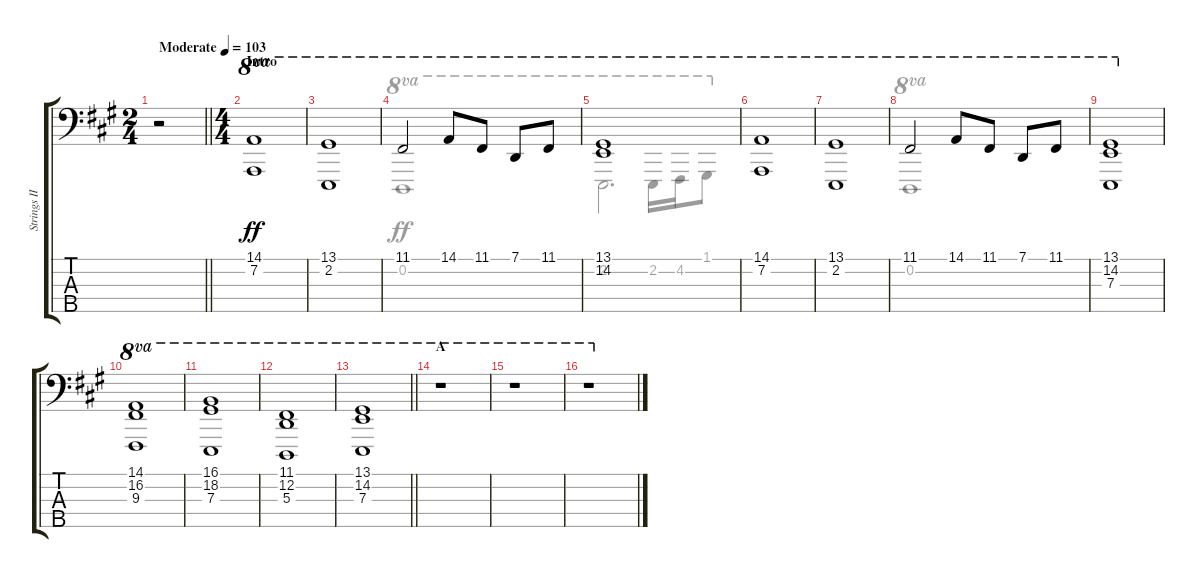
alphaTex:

\track ("Strings III" "Strings II") {instrument stringensemble1}
\staff {score tabs}
\tuning (G2 D2 A1 E1 B0) {hide}
\voice
\ts (2 4)
\tempo (103 "Moderate")
\clef f4
\barLineRight lightlight
\ks a
r.2{dy ff instrument stringensemble1} |
\ts (4 4)
\section ("" "Intro")
(14.1 7.2).1{ot 8va} |
(13.1 2.2).1{ot 8va} |
11.1.2{ot 8va} 14.1.8{ot 8va} 11.1.8{ot 8va} 7.1.8{ot 8va} 11.1.8{ot 8va} |
(13.1 14.2).1{ot 8va} |
(14.1 7.2).1{ot 8va} |
(13.1 2.2).1{ot 8va} |
11.1.2{ot 8va} 14.1.8{ot 8va} 11.1.8{ot 8va} 7.1.8{ot 8va} 11.1.8{ot 8va} |
(13.1 14.2 7.3).1{ot 8va} |
(14.1 16.2 9.3).1{ot 8va} |
(16.1 18.2 7.3).1{ot 8va} |
(11.1 12.2 5.3).1{ot 8va} |
\barLineRight lightlight
(13.1 14.2 7.3).1{ot 8va} |
\section ("" "A")
r.1{ot 8va} |
r.1{ot 8va} |
r.1{ot 8va}
\voice
\clef f4
\ottava regular
\simile none
\barLineRight lightlight
\ks a
|
|
|
0.2.1{ot 8va} |
2.2.2{d ot 8va} 2.2.16{ot 8va} 4.2.16{ot 8va} 1.1.8{ot 8va} |
|
|
0.2.1{ot 8va} |
|
|
|
|
\barLineRight lightlight
|
|
|
